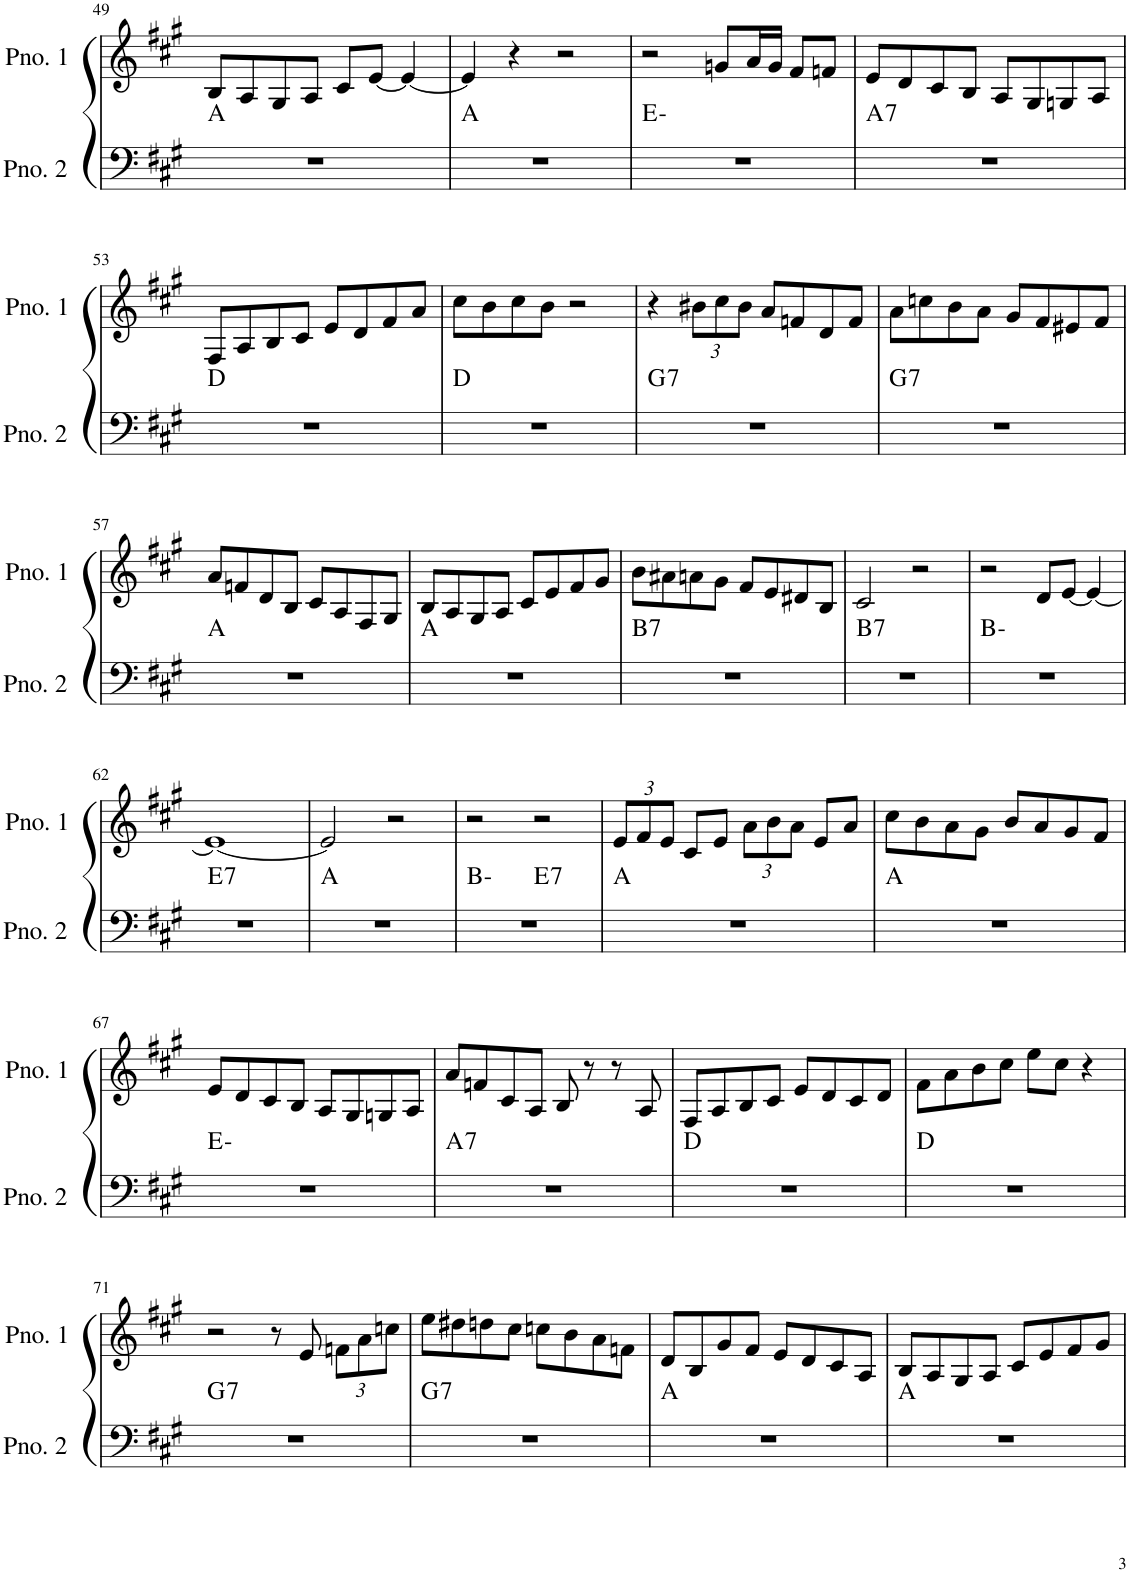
**kern	**harte	**kern
*part2	*part2	*part1
*staff2	*	*staff1
*I"ピアノ 2	*	*I"ピアノ 1
!!LO:PB:g=z
*clefF4	*	*clefG2
*k[f#c#g#]	*	*k[f#c#g#]
*M4/4	*	*M4/4
=49	=49	=49
1r	A:maj	8B/L
.	.	8A/
.	.	8G#/
.	.	8A/J
.	.	8c#/L
.	.	[8e/J
.	.	4e/_
=50	=50	=50
1r	A:maj	4e/]
.	.	4r
.	.	2r
=51	=51	=51
1r	E:min	2r
.	.	8gn/L
.	.	16a/L
.	.	16g/JJ
.	.	8f#/L
.	.	8fn/J
=52	=52	=52
!	!LO:H:kt=7	!
1r	A:7	8e/L
.	.	8d/
.	.	8c#/
.	.	8B/J
.	.	8A/L
.	.	8G#/
.	.	8Gn/
.	.	8A/J
!!LO:LB:g=z
=53	=53	=53
1r	D:maj	8F#/L
.	.	8A/
.	.	8B/
.	.	8c#/J
.	.	8e/L
.	.	8d/
.	.	8f#/
.	.	8a/J
=54	=54	=54
1r	D:maj	8cc#\L
.	.	8b\
.	.	8cc#\
.	.	8b\J
.	.	2r
=55	=55	=55
!	!LO:H:kt=7	!
1r	G:7	4r
*	*	*Xbrackettup
.	.	12b#X\L
.	.	12cc#\
.	.	12b#\J
.	.	8a/L
.	.	8fn/
.	.	8d/
.	.	8f/J
=56	=56	=56
!	!LO:H:kt=7	!
1r	G:7	8a\L
.	.	8ccn\
.	.	8b\
.	.	8a\J
.	.	8g#/L
.	.	8f#/
.	.	8e#X/
.	.	8f#/J
!!LO:LB:g=z
=57	=57	=57
1r	A:maj	8a/L
.	.	8fn/
.	.	8d/
.	.	8B/J
.	.	8c#/L
.	.	8A/
.	.	8F#/
.	.	8G#/J
=58	=58	=58
1r	A:maj	8B/L
.	.	8A/
.	.	8G#/
.	.	8A/J
.	.	8c#/L
.	.	8e/
.	.	8f#/
.	.	8g#/J
=59	=59	=59
!	!LO:H:kt=7	!
1r	B:7	8b\L
.	.	8a#X\
.	.	8an\
.	.	8g#\J
.	.	8f#/L
.	.	8e/
.	.	8d#X/
.	.	8B/J
=60	=60	=60
!	!LO:H:kt=7	!
1r	B:7	2c#/
.	.	2r
=61	=61	=61
1r	B:min	2r
.	.	8d/L
.	.	[8e/J
.	.	4e/_
!!LO:LB:g=z
=62	=62	=62
!	!LO:H:kt=7	!
1r	E:7	1e_
=63	=63	=63
1r	A:maj	2e/]
.	.	2r
=64	=64	=64
*^	*	*
1r	2ryy	B:min	2r
!	!	!LO:H:kt=7	!
.	2ryy	E:7	2r
*v	*v	*	*
=65	=65	=65
1r	A:maj	12e/L
.	.	12f#/
.	.	12e/J
.	.	8c#/L
.	.	8e/J
.	.	12a\L
.	.	12b\
.	.	12a\J
.	.	8e/L
.	.	8a/J
=66	=66	=66
1r	A:maj	8cc#\L
.	.	8b\
.	.	8a\
.	.	8g#\J
.	.	8b/L
.	.	8a/
.	.	8g#/
.	.	8f#/J
!!LO:LB:g=z
=67	=67	=67
1r	E:min	8e/L
.	.	8d/
.	.	8c#/
.	.	8B/J
.	.	8A/L
.	.	8G#/
.	.	8Gn/
.	.	8A/J
=68	=68	=68
!	!LO:H:kt=7	!
1r	A:7	8a/L
.	.	8fn/
.	.	8c#/
.	.	8A/J
.	.	8B/
.	.	8r
.	.	8r
.	.	8A/
=69	=69	=69
1r	D:maj	8F#/L
.	.	8A/
.	.	8B/
.	.	8c#/J
.	.	8e/L
.	.	8d/
.	.	8c#/
.	.	8d/J
=70	=70	=70
1r	D:maj	8f#\L
.	.	8a\
.	.	8b\
.	.	8cc#\J
.	.	8ee\L
.	.	8cc#\J
.	.	4r
!!LO:LB:g=z
=71	=71	=71
!	!LO:H:kt=7	!
1r	G:7	2r
.	.	8r
.	.	8e/
.	.	12fn\L
.	.	12a\
.	.	12ccn\J
=72	=72	=72
!	!LO:H:kt=7	!
1r	G:7	8ee\L
.	.	8dd#X\
.	.	8ddn\
.	.	8cc#\J
.	.	8ccn\L
.	.	8b\
.	.	8a\
.	.	8fn\J
=73	=73	=73
1r	A:maj	8d/L
.	.	8B/
.	.	8g#/
.	.	8f#/J
.	.	8e/L
.	.	8d/
.	.	8c#/
.	.	8A/J
=74	=74	=74
1r	A:maj	8B/L
.	.	8A/
.	.	8G#/
.	.	8A/J
.	.	8c#/L
.	.	8e/
.	.	8f#/
.	.	8g#/J
=	=	=
*-	*-	*-
